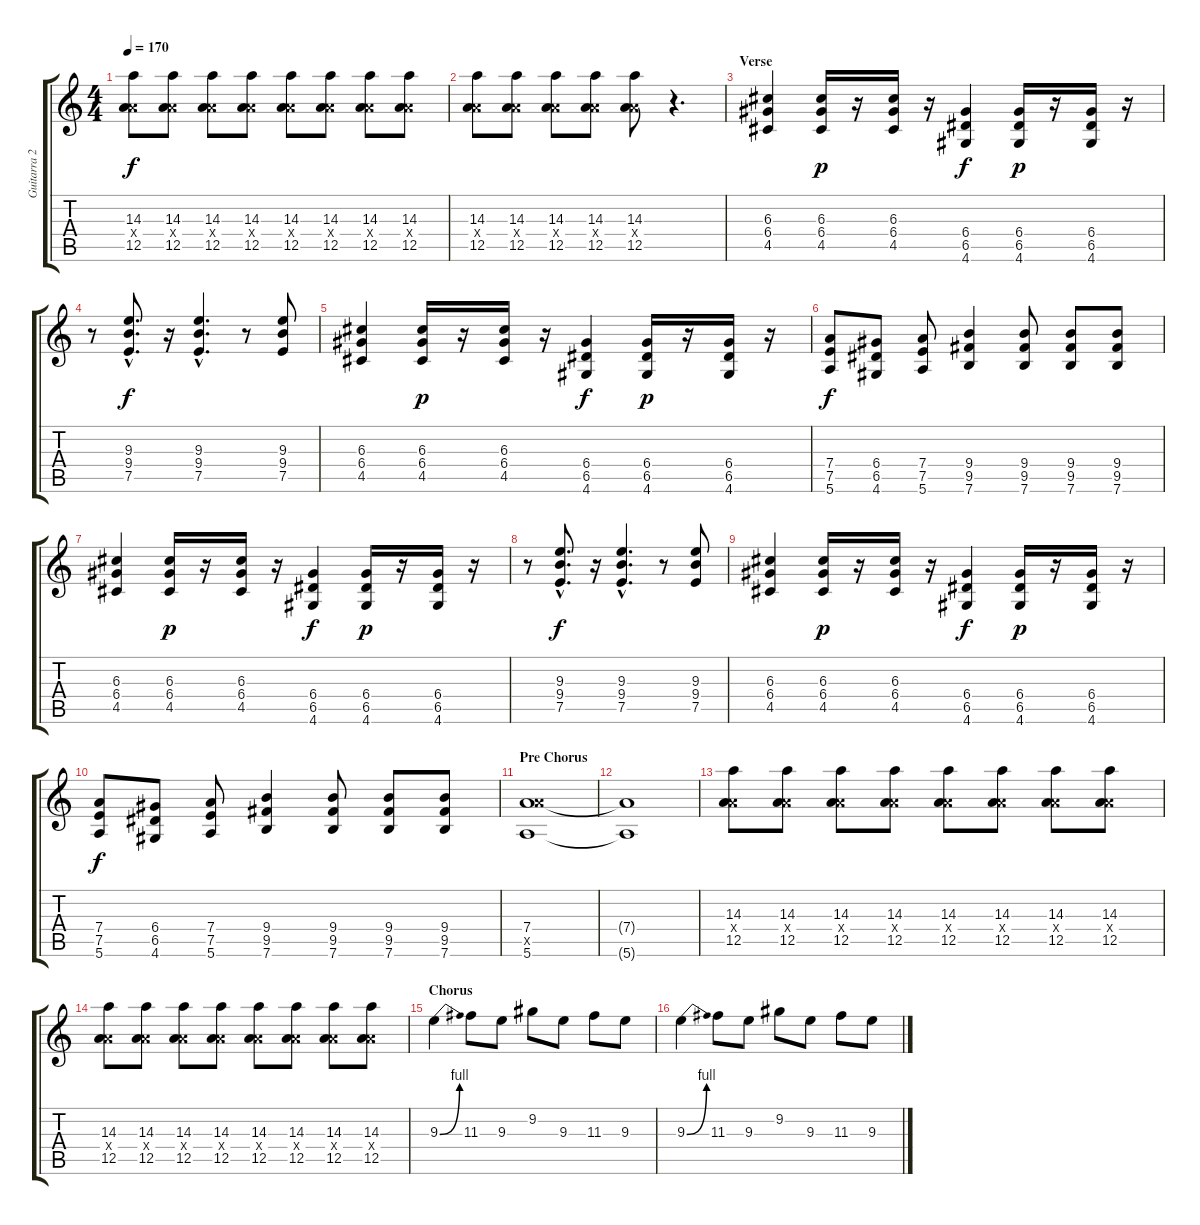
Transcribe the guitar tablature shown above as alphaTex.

\track ("Guitarra 2 - Erik" "Guitarra 2") {instrument distortionguitar}
\staff {score tabs}
\tuning (E4 B3 G3 D3 A2 E2) {hide}
\ts (4 4)
\tempo 170
\clef g2
\ks c
(14.3 7.4{x} 12.5).8{dy f} (14.3 7.4{x} 12.5).8 (14.3 7.4{x} 12.5).8 (14.3 7.4{x} 12.5).8 (14.3 7.4{x} 12.5).8 (14.3 7.4{x} 12.5).8 (14.3 7.4{x} 12.5).8 (14.3 7.4{x} 12.5).8 |
(14.3 7.4{x} 12.5).8 (14.3 7.4{x} 12.5).8 (14.3 7.4{x} 12.5).8 (14.3 7.4{x} 12.5).8 (14.3 7.4{x} 12.5).8 r.4{d} |
\section ("" "Verse")
(6.3 6.4 4.5).4 (6.3 6.4 4.5).16{dy p} r.16 (6.3 6.4 4.5).16 r.16 (6.4 6.5 4.6).4{dy f} (6.4 6.5 4.6).16{dy p} r.16 (6.4 6.5 4.6).16 r.16 |
r.8 (9.3{hac} 9.4{hac} 7.5{hac}).8{d dy f} r.16 (9.3{hac} 9.4{hac} 7.5{hac}).4{d} r.8 (9.3 9.4 7.5).8 |
(6.3 6.4 4.5).4 (6.3 6.4 4.5).16{dy p} r.16 (6.3 6.4 4.5).16 r.16 (6.4 6.5 4.6).4{dy f} (6.4 6.5 4.6).16{dy p} r.16 (6.4 6.5 4.6).16 r.16 |
(7.4 7.5 5.6).8{dy f} (6.4 6.5 4.6).8 (7.4 7.5 5.6).8 (9.4 9.5 7.6).4 (9.4 9.5 7.6).8 (9.4 9.5 7.6).8 (9.4 9.5 7.6).8 |
(6.3 6.4 4.5).4 (6.3 6.4 4.5).16{dy p} r.16 (6.3 6.4 4.5).16 r.16 (6.4 6.5 4.6).4{dy f} (6.4 6.5 4.6).16{dy p} r.16 (6.4 6.5 4.6).16 r.16 |
r.8 (9.3{hac} 9.4{hac} 7.5{hac}).8{d dy f} r.16 (9.3{hac} 9.4{hac} 7.5{hac}).4{d} r.8 (9.3 9.4 7.5).8 |
(6.3 6.4 4.5).4 (6.3 6.4 4.5).16{dy p} r.16 (6.3 6.4 4.5).16 r.16 (6.4 6.5 4.6).4{dy f} (6.4 6.5 4.6).16{dy p} r.16 (6.4 6.5 4.6).16 r.16 |
(7.4 7.5 5.6).8{dy f} (6.4 6.5 4.6).8 (7.4 7.5 5.6).8 (9.4 9.5 7.6).4 (9.4 9.5 7.6).8 (9.4 9.5 7.6).8 (9.4 9.5 7.6).8 |
\section ("" "Pre Chorus")
(7.4 12.5{x} 5.6).1{volume 6} |
(7.4{t} 5.6{t}).1 |
(14.3 7.4{x} 12.5).8{volume 13} (14.3 7.4{x} 12.5).8 (14.3 7.4{x} 12.5).8 (14.3 7.4{x} 12.5).8 (14.3 7.4{x} 12.5).8 (14.3 7.4{x} 12.5).8 (14.3 7.4{x} 12.5).8 (14.3 7.4{x} 12.5).8 |
(14.3 7.4{x} 12.5).8 (14.3 7.4{x} 12.5).8 (14.3 7.4{x} 12.5).8 (14.3 7.4{x} 12.5).8 (14.3 7.4{x} 12.5).8 (14.3 7.4{x} 12.5).8 (14.3 7.4{x} 12.5).8 (14.3 7.4{x} 12.5).8 |
\section ("" "Chorus")
9.3{be (bend 0 0 60 4)}.4 11.3.8 9.3.8 9.2.8 9.3.8 11.3.8 9.3.8 |
9.3{be (bend 0 0 60 4)}.4 11.3.8 9.3.8 9.2.8 9.3.8 11.3.8 9.3.8
